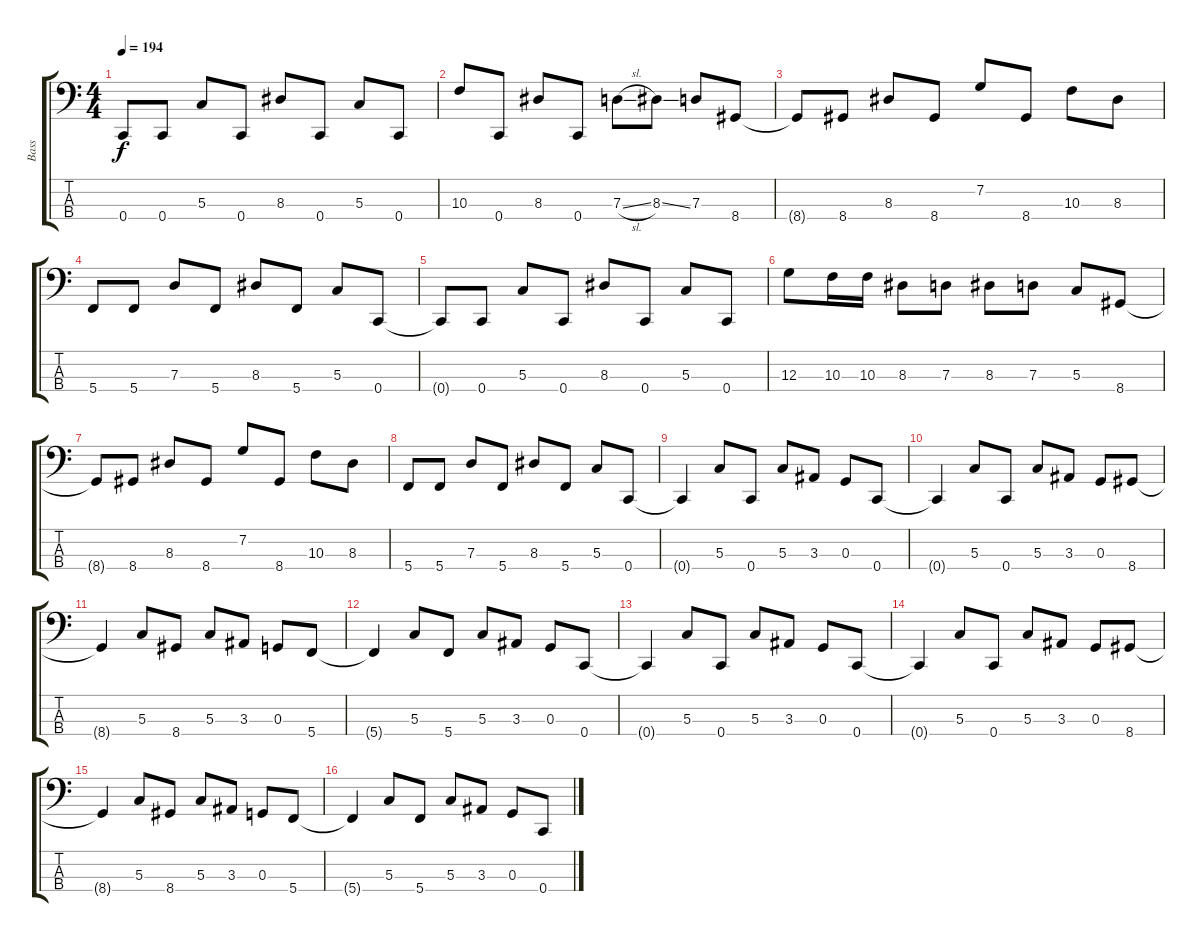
\track ("Bass" "Bass") {instrument electricbasspick}
\staff {score tabs}
\tuning (F2 C2 G1 C1) {hide}
\ts (4 4)
\tempo 194
\clef f4
\ks c
0.4{t}.8{dy f} 0.4.8 5.3.8 0.4.8 8.3.8 0.4.8 5.3.8 0.4.8 |
10.3.8 0.4.8 8.3.8 0.4.8 7.3{sl}.8 8.3{ss}.8 7.3.8 8.4.8 |
8.4{t}.8 8.4.8 8.3.8 8.4.8 7.2.8 8.4.8 10.3.8 8.3.8 |
5.4.8 5.4.8 7.3.8 5.4.8 8.3.8 5.4.8 5.3.8 0.4.8 |
0.4{t}.8 0.4.8 5.3.8 0.4.8 8.3.8 0.4.8 5.3.8 0.4.8 |
12.3.8 10.3.16 10.3.16 8.3.8 7.3.8 8.3.8 7.3.8 5.3.8 8.4.8 |
8.4{t}.8 8.4.8 8.3.8 8.4.8 7.2.8 8.4.8 10.3.8 8.3.8 |
5.4.8 5.4.8 7.3.8 5.4.8 8.3.8 5.4.8 5.3.8 0.4.8 |
0.4{t}.4 5.3.8 0.4.8 5.3.8 3.3.8 0.3.8 0.4.8 |
0.4{t}.4 5.3.8 0.4.8 5.3.8 3.3.8 0.3.8 8.4.8 |
8.4{t}.4 5.3.8 8.4.8 5.3.8 3.3.8 0.3.8 5.4.8 |
5.4{t}.4 5.3.8 5.4.8 5.3.8 3.3.8 0.3.8 0.4.8 |
0.4{t}.4 5.3.8 0.4.8 5.3.8 3.3.8 0.3.8 0.4.8 |
0.4{t}.4 5.3.8 0.4.8 5.3.8 3.3.8 0.3.8 8.4.8 |
8.4{t}.4 5.3.8 8.4.8 5.3.8 3.3.8 0.3.8 5.4.8 |
5.4{t}.4 5.3.8 5.4.8 5.3.8 3.3.8 0.3.8 0.4.8
